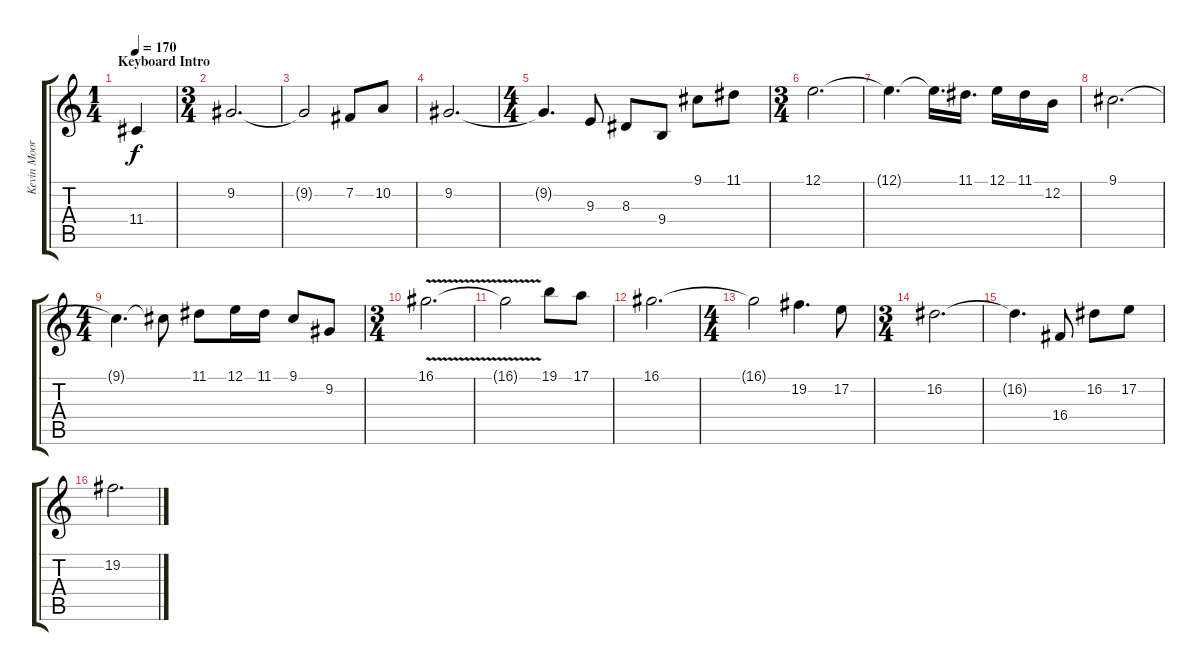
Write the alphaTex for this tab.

\track ("Kevin Moore Lead Keyboard" "Kevin Moor") {instrument lead2sawtooth}
\staff {score tabs}
\tuning (E4 B3 G3 D3 A2 E2) {hide}
\ts (1 4)
\section ("" "Keyboard Intro")
\tempo 170
\clef g2
\ks c
11.4.4{dy f instrument lead2sawtooth} |
\ts (3 4)
9.2.2{d} |
9.2{t}.2 7.2.8 10.2.8 |
9.2.2{d} |
\ts (4 4)
9.2{t}.4{d} 9.3.8 8.3.8 9.4.8 9.1.8 11.1.8 |
\ts (3 4)
12.1.2{d} |
12.1{t}.4{d} 12.1{t}.16{d} 11.1.16{d} 12.1.16 11.1.16 12.2.16 |
9.1.2{d} |
\ts (4 4)
9.1{t}.4{d} 9.1{t}.8 11.1.8 12.1.16 11.1.16 9.1.8 9.2.8 |
\ts (3 4)
16.1{v}.2{d} |
16.1{t}.2 19.1.8 17.1.8 |
16.1.2{d} |
\ts (4 4)
16.1{t}.2 19.2.4{d} 17.2.8 |
\ts (3 4)
16.2.2{d} |
16.2{t}.4{d} 16.4.8 16.2.8 17.2.8 |
19.2.2{d}
